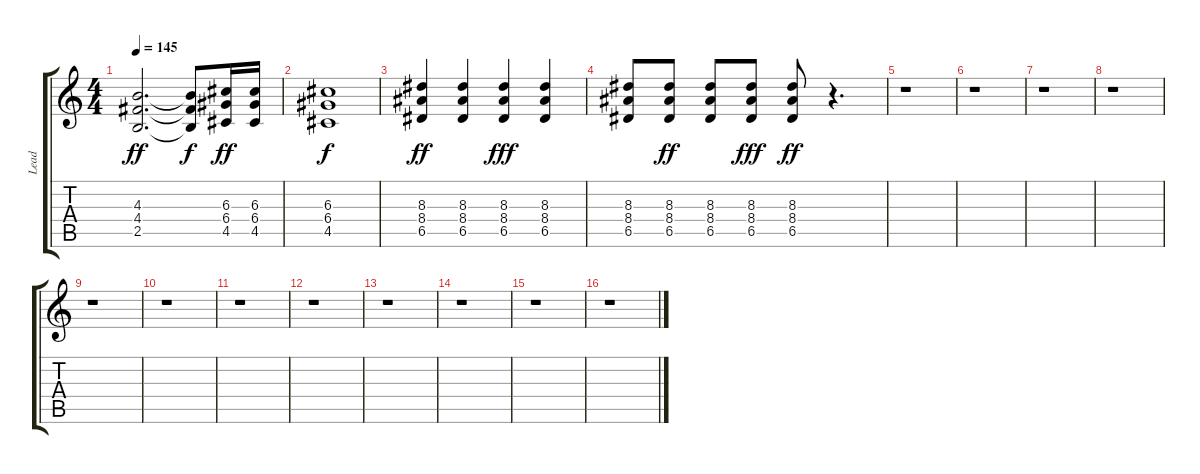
\track ("Lead" "Lead") {instrument distortionguitar}
\staff {score tabs}
\tuning (E4 B3 G3 D3 A2 E2) {hide}
\ts (4 4)
\tempo 145
\clef g2
\ks c
(4.3 4.4 2.5).2{d dy ff} (4.3{t} 4.4{t} 2.5{t}).8{dy f} (6.3 6.4 4.5).16{dy ff} (6.3 6.4 4.5).16 |
(6.3 6.4 4.5).1{dy f} |
(8.3 8.4 6.5).4{dy ff} (8.3 8.4 6.5).4 (8.3 8.4 6.5).4{dy fff} (8.3 8.4 6.5).4 |
(8.3 8.4 6.5).8 (8.3 8.4 6.5).8{dy ff} (8.3 8.4 6.5).8 (8.3 8.4 6.5).8{dy fff} (8.3 8.4 6.5).8{dy ff} r.4{d} |
r.1 |
r.1 |
r.1 |
r.1 |
r.1 |
r.1 |
r.1 |
r.1 |
r.1 |
r.1 |
r.1 |
r.1
